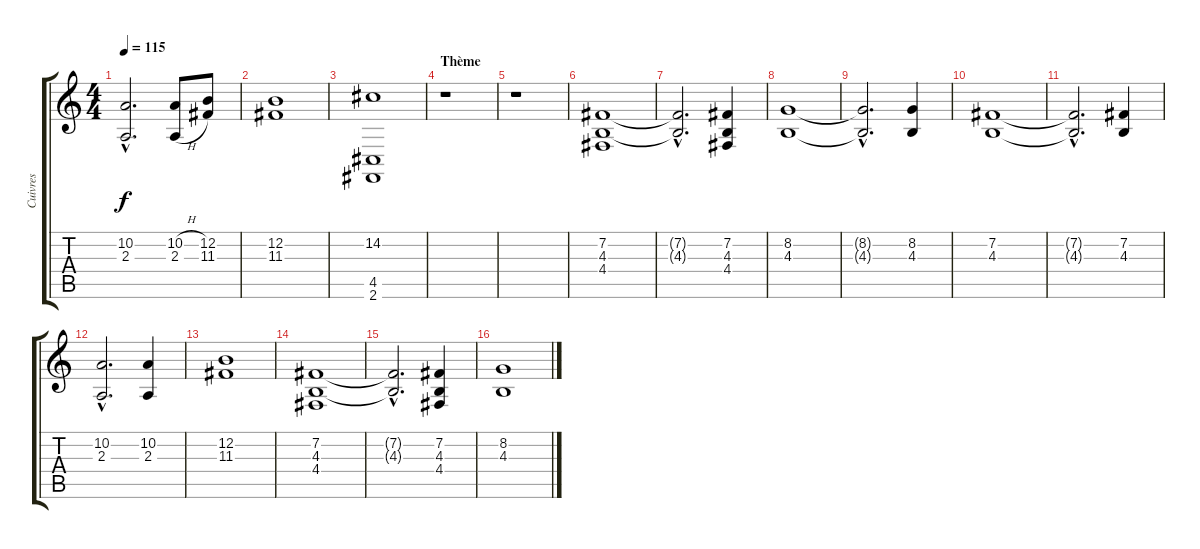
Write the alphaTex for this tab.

\track ("Cuivres" "Cuivres") {instrument brasssection}
\staff {score tabs}
\tuning (E4 B3 G3 D3 A2 E2) {hide}
\ts (4 4)
\tempo 115
\clef g2
\ks c
(10.2{hac} 2.3{hac}).2{d dy f} (10.2{h} 2.3{h}).8 (12.2 11.3).8 |
(12.2 11.3).1 |
(14.2 4.5 2.6).1 |
\section ("" "Thème")
r.1 |
r.1 |
(7.2 4.3 4.4).1{volume 13} |
(7.2{hac t} 4.3{hac t}).2{d} (7.2 4.3 4.4).4 |
(8.2 4.3).1 |
(8.2{hac t} 4.3{hac t}).2{d} (8.2 4.3).4 |
(7.2 4.3).1 |
(7.2{hac t} 4.3{hac t}).2{d} (7.2 4.3).4 |
(10.2{hac} 2.3{hac}).2{d} (10.2 2.3).4 |
(12.2 11.3).1 |
(7.2 4.3 4.4).1{volume 13} |
(7.2{hac t} 4.3{hac t}).2{d} (7.2 4.3 4.4).4 |
(8.2 4.3).1
